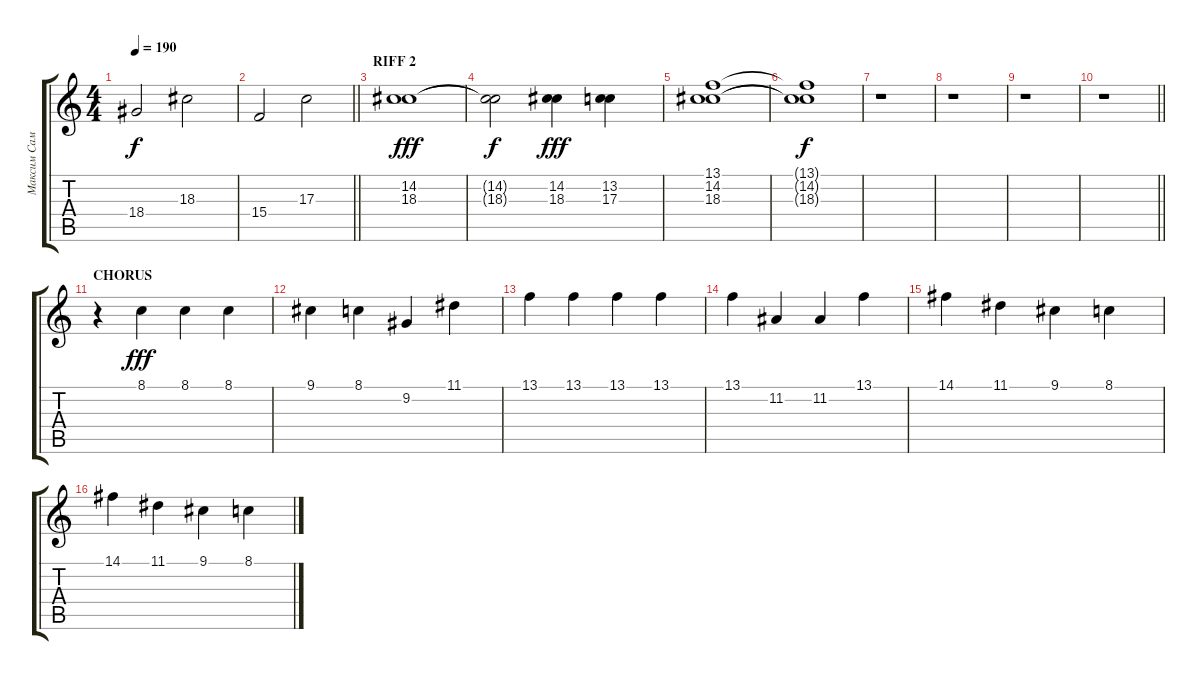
\track ("Максим Самосват" "Максим Сам") {instrument piccolo}
\staff {score tabs}
\tuning (E4 B3 G3 D3 A2 E2) {hide}
\ts (4 4)
\tempo 190
\clef g2
\ks c
18.4.2{dy f} 18.3.2 |
\barLineRight lightlight
15.4.2 17.3.2 |
\section ("" "RIFF 2")
(14.2 18.3).1{dy fff} |
(14.2{t} 18.3{t}).2{dy f} (14.2 18.3).4{dy fff} (13.2 17.3).4 |
(13.1 14.2 18.3).1 |
(13.1{t} 14.2{t} 18.3{t}).1{dy f} |
r.1 |
r.1 |
r.1 |
\barLineRight lightlight
r.1 |
\section ("" "CHORUS")
r.4 8.1.4{dy fff} 8.1.4 8.1.4 |
9.1.4 8.1.4 9.2.4 11.1.4 |
13.1.4 13.1.4 13.1.4 13.1.4 |
13.1.4 11.2.4 11.2.4 13.1.4 |
14.1.4 11.1.4 9.1.4 8.1.4 |
14.1.4 11.1.4 9.1.4 8.1.4
